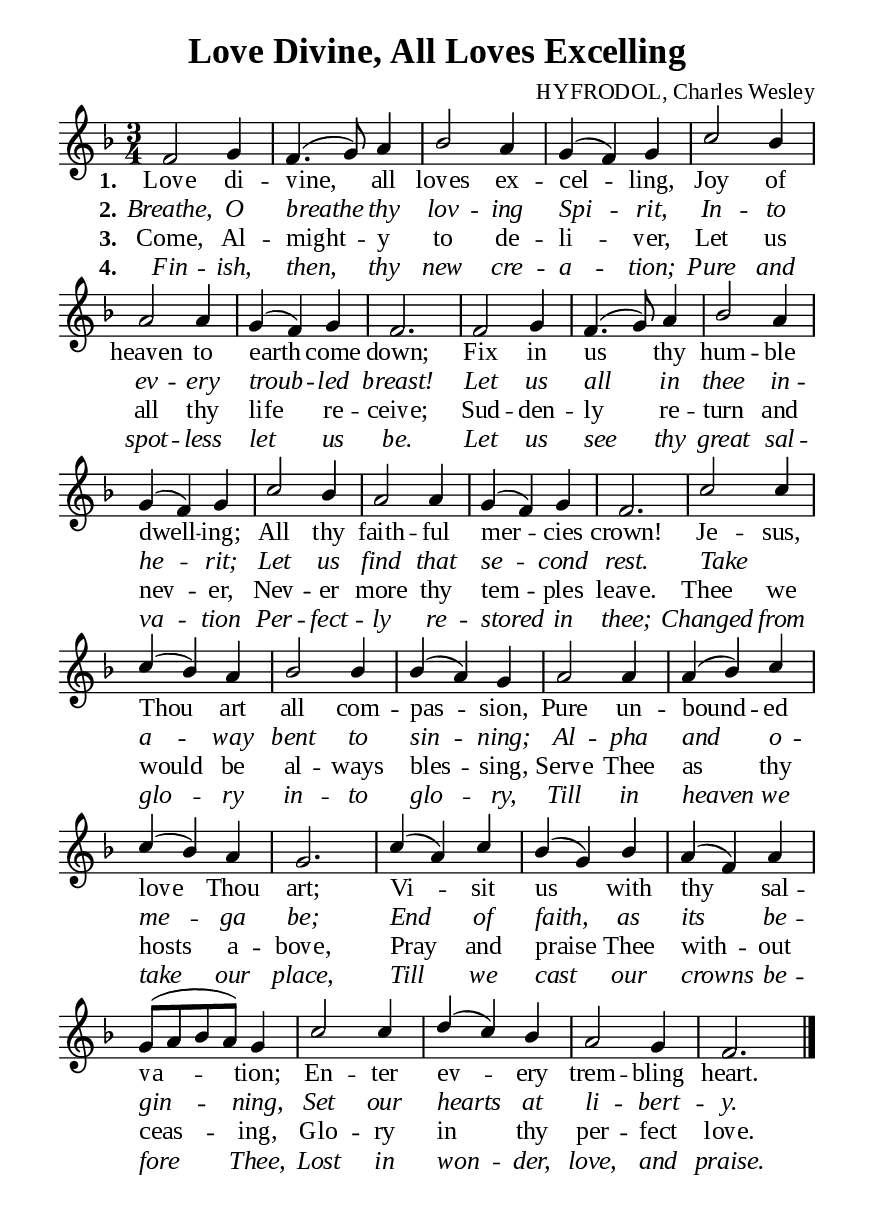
\version "2.18.2"

\header {
  title = "Love Divine, All Loves Excelling"
  composer = "HYFRODOL, Charles Wesley"
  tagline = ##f
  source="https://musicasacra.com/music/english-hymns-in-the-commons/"
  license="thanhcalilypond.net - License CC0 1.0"
}

global= {
  \key f \major
  \time 3/4
  \override Score.BarNumber.break-visibility = ##(#f #f #f)
}

\paper {
  #(set-paper-size "a5")
  top-margin = 5\mm
  bottom-margin = 10\mm
  left-margin = 10\mm
  right-margin = 10\mm
  indent = #0
  #(define fonts
	 (make-pango-font-tree "Liberation Serif"
	 		       "Liberation Serif"
			       "Liberation Serif"
			       (/ 20 20)))
  page-count = #1
}

printItalic = \with {
  \override LyricText.font-shape = #'italic
}

% Verse music
musicVerseSoprano = \relative c' {
  %{	01	%} f2 g4 |
  %{	02	%} f4. (g8) a4 |
  %{	03	%} bes2 a4 |
  %{	04	%} g (f) g |
  %{	05	%} c2 bes4 |
  %{	06	%} a2 a4 |
  %{	07	%} g (f) g |
  %{	08	%} f2. |
  %{	09	%} f2 g4 |
  %{	10	%} f4. (g8) a4 |
  %{	11	%} bes2 a4 |
  %{	12	%} g (f) g |
  %{	13	%} c2 bes4 |
  %{	14	%} a2 a4 |
  %{	15	%} g (f) g |
  %{	16	%} f2. |
  %{	17	%} c'2 c4 |
  %{	18	%} c (bes) a |
  %{	19	%} bes2 bes4 |
  %{	20	%} bes (a) g |
  %{	21	%} a2 a4 |
  %{	22	%} a (bes) c |
  %{	23	%} c (bes) a |
  %{	24	%} g2. |
  %{	25	%} c4 (a) c |
  %{	26	%} bes (g) bes |
  %{	27	%} a (f) a |
  %{	28	%} g8 (a bes a) g4 |
  %{	29	%} c2 c4 |
  %{	30	%} d (c) bes |
  %{	31	%} a2 g4 |
  %{	32	%} f2. \bar "|."
}

% Verse lyrics
verseOne = \lyricmode {
  \set stanza = #"1."
  Love di -- vine, all loves ex -- cel -- ling,
  Joy of heaven to earth come down;
  Fix in us thy hum -- ble dwell -- ing;
  All thy faith -- ful mer -- cies crown!
  Je -- sus, Thou art all com -- pas -- sion,
  Pure un -- bound -- ed love Thou art;
  Vi -- sit us with thy sal -- va -- tion;
  En -- ter ev -- ery trem -- bling heart.
}

verseTwo = \lyricmode {
  \set stanza = #"2."
  Breathe, O breathe thy lov -- ing Spi -- rit,
  In -- to ev -- ery troub -- led breast!
  Let us all in thee in -- he -- rit;
  Let us find that se -- cond rest.
  Take _ a -- way bent to sin -- ning;
  Al -- pha and o -- me -- ga be;
  End of faith, as its be -- gin -- ning,
  Set our hearts at li -- bert -- y.
}

verseThree = \lyricmode {
  \set stanza = #"3."
  Come, Al -- might -- y to de -- li -- ver,
  Let us all thy life re -- ceive;
  Sud -- den -- ly re -- turn and nev -- er,
  Nev -- er more thy tem -- ples leave.
  Thee we would be al -- ways bles -- sing,
  Serve Thee as thy hosts a -- bove,
  Pray and praise Thee with -- out ceas -- ing,
  Glo -- ry in thy per -- fect love.
}

verseFour = \lyricmode {
  \set stanza = #"4."
  Fin -- ish, then, thy new cre -- a -- tion;
  Pure and spot -- less let us be.
  Let us see thy great sal -- va -- tion
  Per -- fect -- ly re -- stored in thee;
  Changed from glo -- ry in -- to glo -- ry,
  Till in heaven we take our place,
  Till we cast our crowns be -- fore Thee,
  Lost in won -- der, love, and praise.
}

% Layout
\score {
    \new ChoirStaff <<
      \new Staff <<
        \clef "treble"
        \new Voice = "sopranos" { \global \stemUp \slurUp \musicVerseSoprano }
      >>
      \new Lyrics \lyricsto sopranos \verseOne
      \new Lyrics \printItalic \lyricsto sopranos \verseTwo
      \new Lyrics \lyricsto sopranos \verseThree
      \new Lyrics \printItalic \lyricsto sopranos \verseFour
    >>
}
